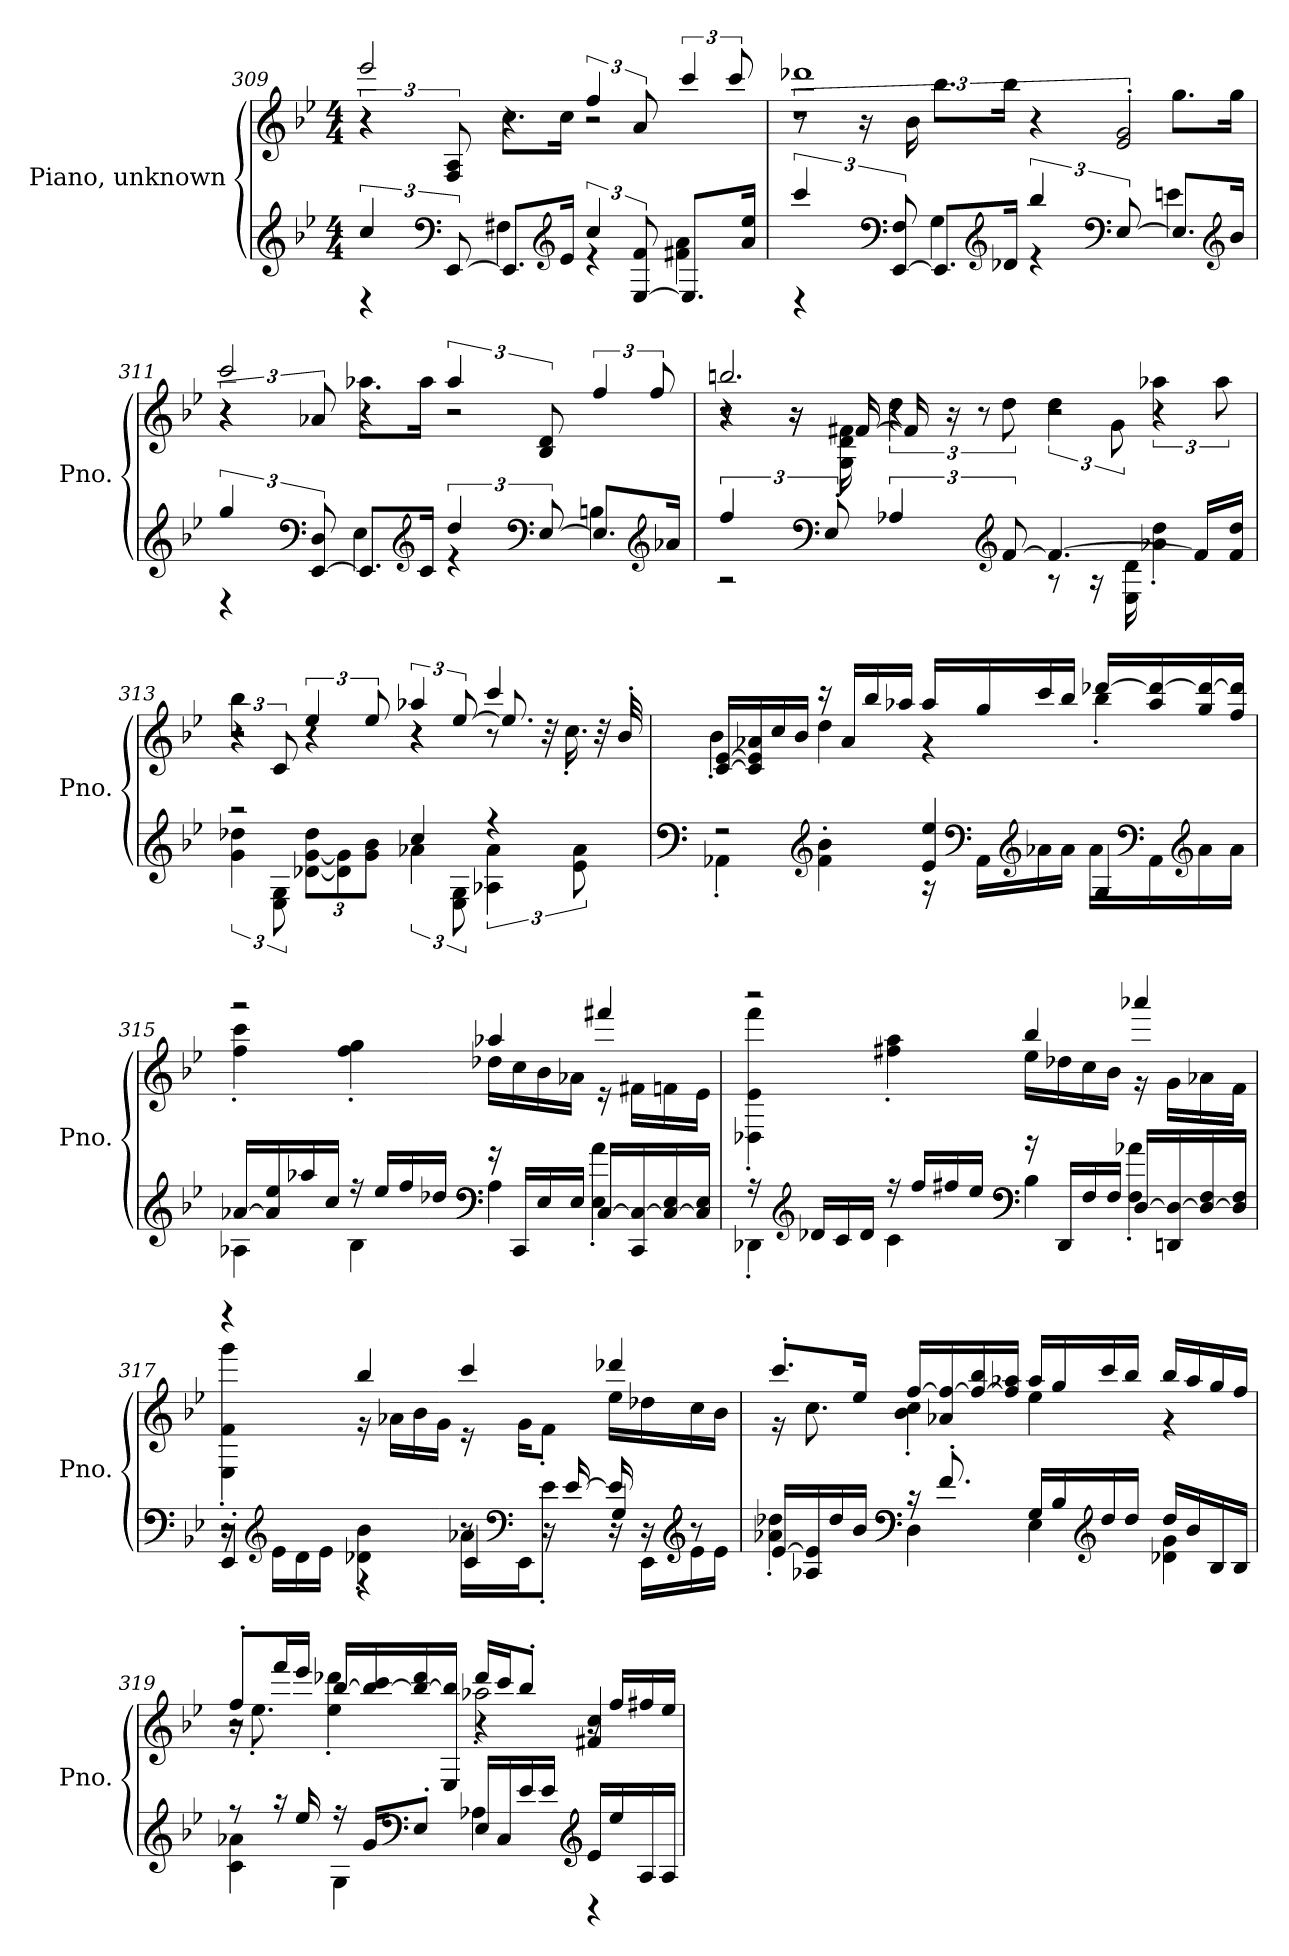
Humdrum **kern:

**kern	**kern
*part1	*part1
*staff2	*staff1
*I"Piano, unknown	*
*I'Pno.	*
!!LO:PB:g=z
*clefG2	*clefG2
*k[b-e-]	*k[b-e-]
*M4/4	*M4/4
=309	=309
*^	*^
*	*	*	*^
6cc/	4r	2eee-/	4r	6r
*clefF4	*	*	*	*
[12EE-/	.	.	.	12F/ 12A/
8.EE-/L]	4F#X\	.	8.cc\L	4r
*clefG2	*	*	*	*
16e-/Jk	.	.	16cc\Jk	.
6cc/	4r	2r	2r	6ff/
[12E-/ 12f/	.	.	.	12a/
8.E-/L]	4f#X\ 4a\	.	.	6ccc/
.	.	.	.	12ccc/
16a/ 16ee-/Jk	.	.	.	.
=310	=310	=310	=310	=310
6ccc/	4r	1ddd-X	8r	3%2r
.	.	.	16r	.
*clefF4	*	*	*	*
[12EE-/ 12F/	.	.	.	.
.	.	.	16b-\	.
8.EE-/L]	4G\	.	8.bb-\L	.
*clefG2	*	*	*	*
16d-X/Jk	.	.	16bb-\Jk	.
6bb-/	4r	.	4r	.
*clefF4	*	*	*	*
[12E-/	.	.	.	3e-/' 3g/'
8.E-/L]	4en\	.	8.gg\L	.
*clefG2	*	*	*	*
16b-/Jk	.	.	16gg\Jk	.
!!LO:LB:g=z	!!	!!
=311	=311	=311	=311	=311
6gg/	4r	2ccc/	4r	6r
*clefF4	*	*	*	*
[12EE-/ 12D/	.	.	.	12a-X/
8.EE-/L]	4E-\	.	8.aa-X\L	4r
*clefG2	*	*	*	*
16c/Jk	.	.	16aa-\Jk	.
6dd/	4r	2r	2r	6aa-/
*clefF4	*	*	*	*
[12E-/	.	.	.	12B-/ 12d/
8.E-/L]	4Bn\	.	.	6ff/
.	.	.	.	12ff/
*clefG2	*	*	*	*
16a-X/Jk	.	.	.	.
=312	=312	=312	=312	=312
*	*	*	*	*^
6ff/	2r	2.bbn/	4r	8r	8r
.	.	.	.	16r	16r
*clefF4	*	*	*	*	*
12E-'/	.	.	.	.	.
.	.	.	.	[16f/	16G\ 16d\ 16f#X\
6A-X/	.	.	6dd\	16f/]	4r
.	.	.	.	16r	.
.	.	.	.	8r	.
*clefG2	*	*	*	*	*
[12f/	.	.	12dd\	.	.
4.f/_	8r	.	6dd\	2r	2r
.	16r	.	.	.	.
.	.	.	12g\	.	.
.	16E-\ 16d\	.	.	.	.
.	4a-X\' 4dd\'	4r	6aa-X\	.	.
16f/LL]	.	.	.	.	.
.	.	.	12aa-\	.	.
16f/ 16dd/JJ	.	.	.	.	.
*	*	*	*	*v	*v
!!LO:LB:g=z
=313	=313	=313	=313	=313
2r	6g\ 6dd-X\	2r	4bb-\	6r
.	12E-\ 12G\	.	.	12c/
*	*Xbrackettup	*	*	*
.	[12d-X\ [12g\ 12dd-\L	.	4r	6ee-/
.	12d-\] 12g\]	.	.	.
.	12g\ 12b-\J	.	.	12ee-/
*	*brackettup	*	*	*
4cc/	6a-X\	4r	4r	6aa-X/
.	12E-\ 12G\	.	.	[12ee-/
4r	6A-X\ 6a-\	4ccc/	8r	8.ee-/]
.	.	.	32r	.
.	.	.	16.cc'\	.
.	12e-\ 12a-\	.	.	.
.	.	.	.	32r
.	.	.	.	32b-'/
*	*	*v	*v	*v
!!LO:LB:g=z
=314	=314	=314
*clefF4	*	*
*	*	*^
2r	4AA-X'\	[16c/ [16e-/LL	4b-'\
.	.	16c/] 16e-/] 16a-X/	.
.	.	16cc/	.
.	.	16b-/JJ	.
*clefG2	*	*	*
.	4f\' 4b-\'	16r	4dd\
.	.	16a-/LL	.
.	.	16bb-/	.
.	.	16aa-X/JJ	.
4e-/ 4ee-/	16r	16aa-/LL	4r
*clefF4	*	*	*
.	16AA-\LL	16gg/	.
*clefG2	*	*	*
.	16a-X\	16ccc/	.
.	16a-\JJ	16bb-/JJ	.
4G/	16a-\LL	[16ddd-X/LL	4bb-'\
*clefF4	*	*	*
.	16AA-\	16aa-/ 16ddd-/_	.
*clefG2	*	*	*
.	16a-\	16gg/ 16ddd-/_	.
.	16a-\JJ	16ff/ 16ddd-/]JJ	.
!!LO:LB:g=z	!!
=315	=315	=315	=315
[16a-X/LL	4A-X\	2r	4ff\' 4ccc\'
16a-/] 16ee-/	.	.	.
16aa-X/	.	.	.
16cc/JJ	.	.	.
16r	4B-\	.	4ff\' 4gg\'
16ee-/LL	.	.	.
16ff/	.	.	.
16dd-X/JJ	.	.	.
*clefF4	*	*	*
16r	4A-\	4aa-X/	16dd-X\LL
16CC/LL	.	.	16cc\
16E-/	.	.	16b-\
16E-/JJ	.	.	16a-X\JJ
[16C/LL	4E-\' 4a-\'	4fff#X/	16r
16CC/ 16C/_	.	.	16f#X\LL
16C/_ 16E-/	.	.	16fn\
16C/] 16E-/JJ	.	.	16e-\JJ
!!LO:LB:g=z	!!
=316	=316	=316	=316
16r	4DD-X'\	2r	4D-X\' 4e-\' 4fff\'
*clefG2	*	*	*
16d-X/LL	.	.	.
16c/	.	.	.
16d-/JJ	.	.	.
16r	4c\	.	4ff#X\' 4aa\'
16ff/LL	.	.	.
16ff#X/	.	.	.
16ee-/JJ	.	.	.
*clefF4	*	*	*
16r	4B-\	4bb-/	16ee-\LL
16DD-/LL	.	.	16dd-X\
16F/	.	.	16cc\
16F/JJ	.	.	16b-\JJ
[16D/LL	4F\' 4a-X\'	4aaa-X/	16r
16DDn/ 16D/_	.	.	16g\LL
16D/_ 16F/	.	.	16a-X\
16D/] 16F/JJ	.	.	16f\JJ
!!LO:PB:g=z	!!
=317	=317	=317	=317
*	*^	*	*
2r	16r	4EE-'/	4r	4E-\' 4f\' 4ggg\'
*clefG2	*	*	*	*
.	16e-\LL	.	.	.
.	16d\	.	.	.
.	16e-\JJ	.	.	.
.	4d-X\' 4b-\'	4r	4bb-/	16r
.	.	.	.	16a-X\LL
.	.	.	.	16b-\
.	.	.	.	16g\JJ
8r	16a-X\LL	4c/	4ccc/	16r
*clefF4	*	*	*	*
.	16EE-\J	.	.	16g\KL
16r	8e-'\J	.	.	8f'\J
[16e-/	.	.	.	.
16e-/]	16r	4G/	4ddd-X/	16ee-\LL
16r	16EE-\LL	.	.	16dd-X\
*clefG2	*	*	*	*
8r	16e-\	.	.	16cc\
.	16e-\JJ	.	.	16b-\JJ
*	*v	*v	*	*
!!LO:LB:g=z	!!
=318	=318	=318	=318
[16e-/LL	4a-X\' 4dd-X\'	8.ccc'/L	16r
16A-X/ 16e-/]	.	.	8.cc\
16dd-/	.	.	.
16b-/JJ	.	16ee-/Jk	.
*clefF4	*	*	*
16r	4D\	[16ff/LL	4b-\' 4cc\'
8.f'/	.	16a-X/ 16ff/_	.
.	.	16ff/_ 16bb-/	.
.	.	16ff/] 16aa-X/JJ	.
16G/LL	4E-\	16aa-/LL	4ee-\
16B-/	.	16gg/	.
*clefG2	*	*	*
16dd-/	.	16ccc/	.
16dd-/JJ	.	16bb-/JJ	.
16dd-/LL	4d-X\ 4g\	16bb-/LL	4r
16b-/	.	16aa-/	.
16B-/	.	16gg/	.
16B-/JJ	.	16ff/JJ	.
!!LO:LB:g=z
=319	=319	=319	=319
*	*	*	*^
8r	4c\ 4a-X\	8ff'/L	16r	2r
.	.	.	8.ee-'\	.
16r	.	16fff/L	.	.
16ee-/	.	16eee-/JJ	.	.
16r	4G\	[16bb-/LL	4ee-\' 4ddd-X\'	.
16g/KL	.	16bb-/_ 16ccc/	.	.
*clefF4	*	*	*	*
8E-'/J	.	16bb-/_ 16ddd-/	.	.
.	.	16E-/ 16bb-/]JJ	.	.
16E-/LL	4A-X\	16ddd-/LL	2aa-X'\	4r
16C/	.	16ccc/J	.	.
16e-/	.	8bb-'/J	.	.
16e-/JJ	.	.	.	.
*clefG2	*	*	*	*
16e-/LL	4r	16r	.	4f#X/ 4cc/
16ee-/	.	16ff/LL	.	.
16A-/	.	16ff#X/	.	.
16A-/JJ	.	16ee-/JJ	.	.
*v	*v	*	*	*
*	*v	*v	*v
=	=
*-	*-
